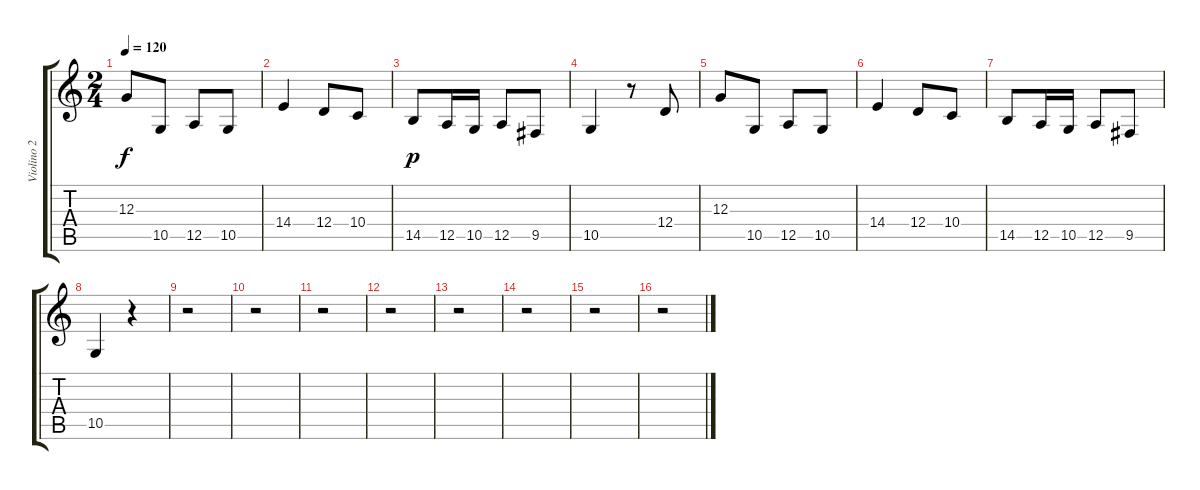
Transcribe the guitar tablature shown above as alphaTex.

\track ("Violino 2" "Violino 2") {instrument violin}
\staff {score tabs}
\tuning (E4 B3 G3 D3 A2 E2) {hide}
\ts (2 4)
\tempo 120
\clef g2
\ks c
12.3.8{dy f} 10.5.8 12.5.8 10.5.8 |
14.4.4 12.4.8 10.4.8 |
14.5.8{dy p} 12.5.16 10.5.16 12.5.8 9.5.8 |
10.5.4 r.8 12.4.8 |
12.3.8 10.5.8 12.5.8 10.5.8 |
14.4.4 12.4.8 10.4.8 |
14.5.8 12.5.16 10.5.16 12.5.8 9.5.8 |
10.5.4 r.4 |
r.2 |
r.2 |
r.2 |
r.2 |
r.2 |
r.2 |
r.2 |
r.2
